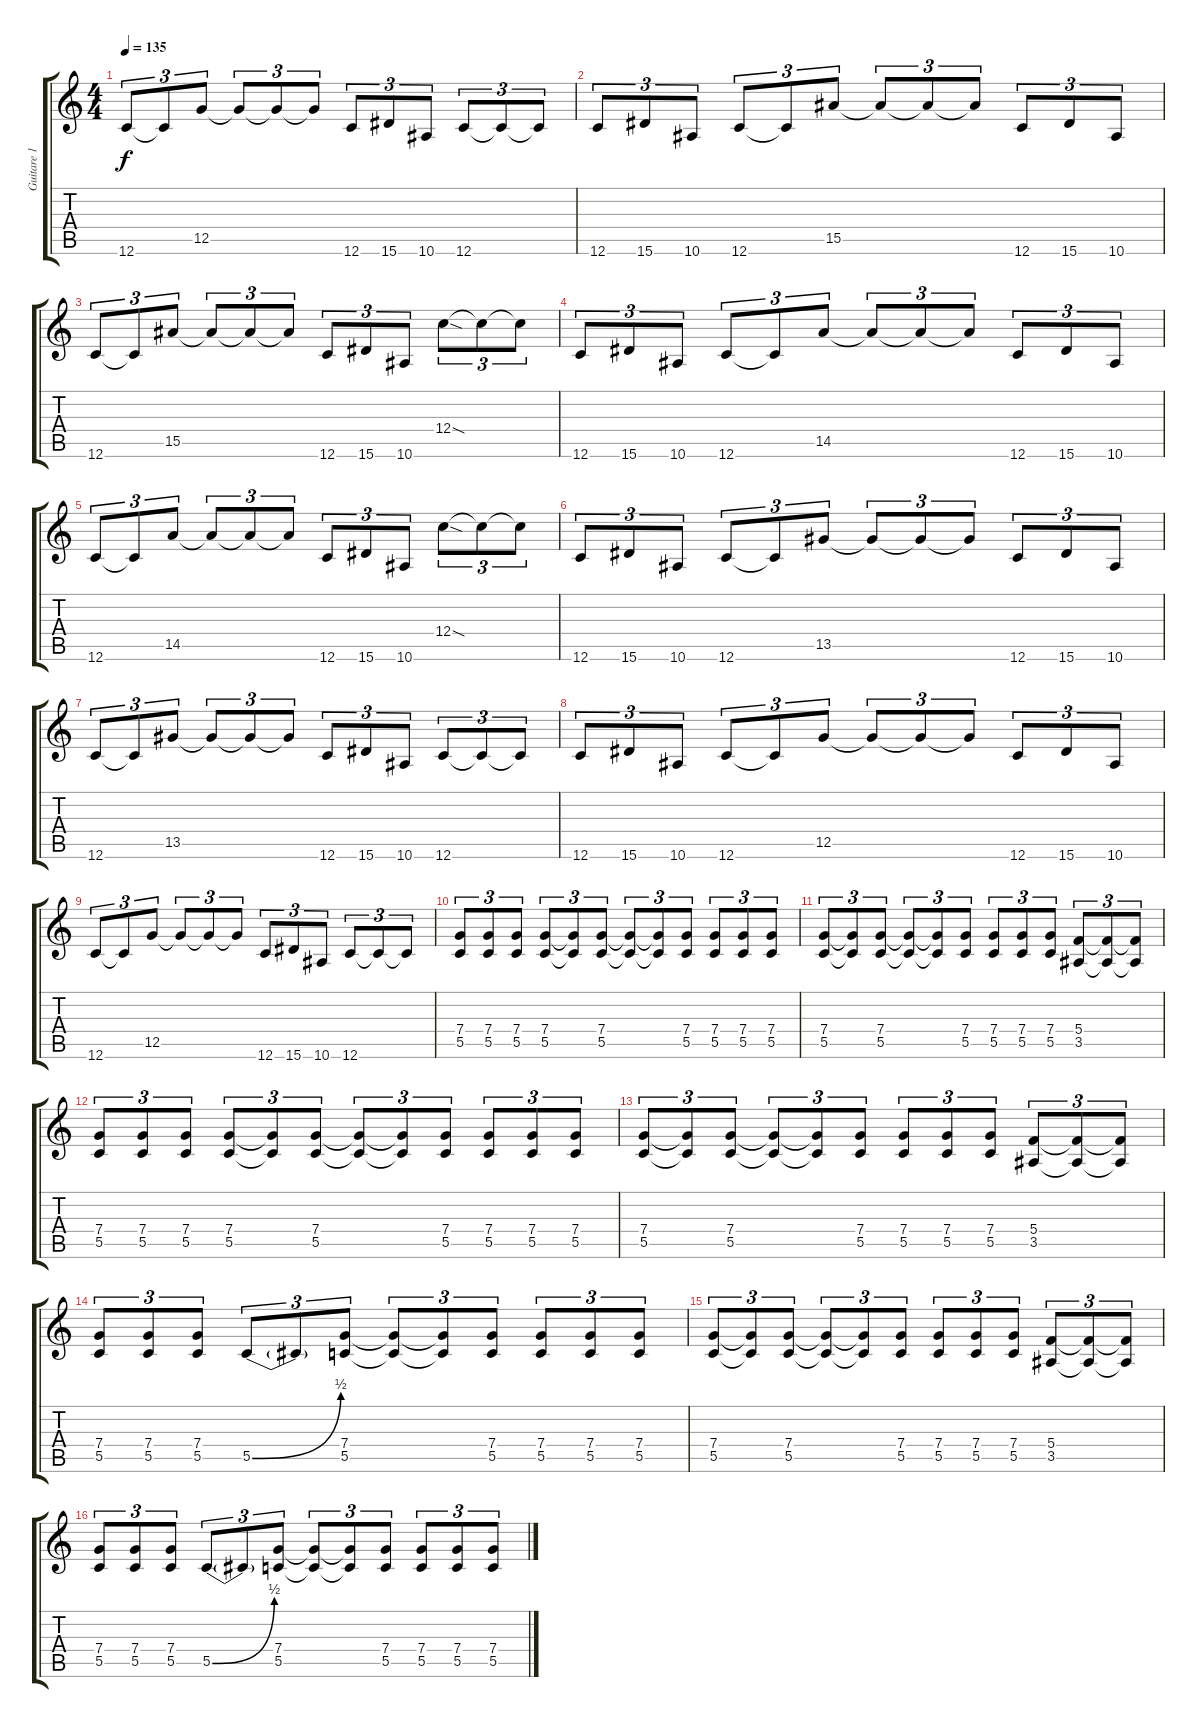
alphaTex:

\track ("Guitare 1" "Guitare 1") {instrument distortionguitar}
\staff {score tabs}
\tuning (D4 A3 F3 C3 G2 C2) {hide}
\ts (4 4)
\tempo 135
\clef g2
\ks c
12.6.8{tu (3 2) dy f} 12.6{t}.8{tu (3 2)} 12.5.8{tu (3 2)} 12.5{t}.8{tu (3 2)} 12.5{t}.8{tu (3 2)} 12.5{t}.8{tu (3 2)} 12.6.8{tu (3 2)} 15.6.8{tu (3 2)} 10.6.8{tu (3 2)} 12.6.8{tu (3 2)} 12.6{t}.8{tu (3 2)} 12.6{t}.8{tu (3 2)} |
12.6.8{tu (3 2)} 15.6.8{tu (3 2)} 10.6.8{tu (3 2)} 12.6.8{tu (3 2)} 12.6{t}.8{tu (3 2)} 15.5.8{tu (3 2)} 15.5{t}.8{tu (3 2)} 15.5{t}.8{tu (3 2)} 15.5{t}.8{tu (3 2)} 12.6.8{tu (3 2)} 15.6.8{tu (3 2)} 10.6.8{tu (3 2)} |
12.6.8{tu (3 2)} 12.6{t}.8{tu (3 2)} 15.5.8{tu (3 2)} 15.5{t}.8{tu (3 2)} 15.5{t}.8{tu (3 2)} 15.5{t}.8{tu (3 2)} 12.6.8{tu (3 2)} 15.6.8{tu (3 2)} 10.6.8{tu (3 2)} 12.4{sod}.8{tu (3 2)} 12.4{t}.8{tu (3 2)} 12.4{t}.8{tu (3 2)} |
12.6.8{tu (3 2)} 15.6.8{tu (3 2)} 10.6.8{tu (3 2)} 12.6.8{tu (3 2)} 12.6{t}.8{tu (3 2)} 14.5.8{tu (3 2)} 14.5{t}.8{tu (3 2)} 14.5{t}.8{tu (3 2)} 14.5{t}.8{tu (3 2)} 12.6.8{tu (3 2)} 15.6.8{tu (3 2)} 10.6.8{tu (3 2)} |
12.6.8{tu (3 2)} 12.6{t}.8{tu (3 2)} 14.5.8{tu (3 2)} 14.5{t}.8{tu (3 2)} 14.5{t}.8{tu (3 2)} 14.5{t}.8{tu (3 2)} 12.6.8{tu (3 2)} 15.6.8{tu (3 2)} 10.6.8{tu (3 2)} 12.4{sod}.8{tu (3 2)} 12.4{t}.8{tu (3 2)} 12.4{t}.8{tu (3 2)} |
12.6.8{tu (3 2)} 15.6.8{tu (3 2)} 10.6.8{tu (3 2)} 12.6.8{tu (3 2)} 12.6{t}.8{tu (3 2)} 13.5.8{tu (3 2)} 13.5{t}.8{tu (3 2)} 13.5{t}.8{tu (3 2)} 13.5{t}.8{tu (3 2)} 12.6.8{tu (3 2)} 15.6.8{tu (3 2)} 10.6.8{tu (3 2)} |
12.6.8{tu (3 2)} 12.6{t}.8{tu (3 2)} 13.5.8{tu (3 2)} 13.5{t}.8{tu (3 2)} 13.5{t}.8{tu (3 2)} 13.5{t}.8{tu (3 2)} 12.6.8{tu (3 2)} 15.6.8{tu (3 2)} 10.6.8{tu (3 2)} 12.6.8{tu (3 2)} 12.6{t}.8{tu (3 2)} 12.6{t}.8{tu (3 2)} |
12.6.8{tu (3 2)} 15.6.8{tu (3 2)} 10.6.8{tu (3 2)} 12.6.8{tu (3 2)} 12.6{t}.8{tu (3 2)} 12.5.8{tu (3 2)} 12.5{t}.8{tu (3 2)} 12.5{t}.8{tu (3 2)} 12.5{t}.8{tu (3 2)} 12.6.8{tu (3 2)} 15.6.8{tu (3 2)} 10.6.8{tu (3 2)} |
12.6.8{tu (3 2)} 12.6{t}.8{tu (3 2)} 12.5.8{tu (3 2)} 12.5{t}.8{tu (3 2)} 12.5{t}.8{tu (3 2)} 12.5{t}.8{tu (3 2)} 12.6.8{tu (3 2)} 15.6.8{tu (3 2)} 10.6.8{tu (3 2)} 12.6.8{tu (3 2)} 12.6{t}.8{tu (3 2)} 12.6{t}.8{tu (3 2)} |
(7.4 5.5).8{tu (3 2)} (7.4 5.5).8{tu (3 2)} (7.4 5.5).8{tu (3 2)} (7.4 5.5).8{tu (3 2)} (7.4{t} 5.5{t}).8{tu (3 2)} (7.4 5.5).8{tu (3 2)} (7.4{t} 5.5{t}).8{tu (3 2)} (7.4{t} 5.5{t}).8{tu (3 2)} (7.4 5.5).8{tu (3 2)} (7.4 5.5).8{tu (3 2)} (7.4 5.5).8{tu (3 2)} (7.4 5.5).8{tu (3 2)} |
(7.4 5.5).8{tu (3 2)} (7.4{t} 5.5{t}).8{tu (3 2)} (7.4 5.5).8{tu (3 2)} (7.4{t} 5.5{t}).8{tu (3 2)} (7.4{t} 5.5{t}).8{tu (3 2)} (7.4 5.5).8{tu (3 2)} (7.4 5.5).8{tu (3 2)} (7.4 5.5).8{tu (3 2)} (7.4 5.5).8{tu (3 2)} (5.4 3.5).8{tu (3 2)} (5.4{t} 3.5{t}).8{tu (3 2)} (5.4{t} 3.5{t}).8{tu (3 2)} |
(7.4 5.5).8{tu (3 2)} (7.4 5.5).8{tu (3 2)} (7.4 5.5).8{tu (3 2)} (7.4 5.5).8{tu (3 2)} (7.4{t} 5.5{t}).8{tu (3 2)} (7.4 5.5).8{tu (3 2)} (7.4{t} 5.5{t}).8{tu (3 2)} (7.4{t} 5.5{t}).8{tu (3 2)} (7.4 5.5).8{tu (3 2)} (7.4 5.5).8{tu (3 2)} (7.4 5.5).8{tu (3 2)} (7.4 5.5).8{tu (3 2)} |
(7.4 5.5).8{tu (3 2)} (7.4{t} 5.5{t}).8{tu (3 2)} (7.4 5.5).8{tu (3 2)} (7.4{t} 5.5{t}).8{tu (3 2)} (7.4{t} 5.5{t}).8{tu (3 2)} (7.4 5.5).8{tu (3 2)} (7.4 5.5).8{tu (3 2)} (7.4 5.5).8{tu (3 2)} (7.4 5.5).8{tu (3 2)} (5.4 3.5).8{tu (3 2)} (5.4{t} 3.5{t}).8{tu (3 2)} (5.4{t} 3.5{t}).8{tu (3 2)} |
(7.4 5.5).8{tu (3 2)} (7.4 5.5).8{tu (3 2)} (7.4 5.5).8{tu (3 2)} 5.5{be (bend 0 0 60 2)}.8{tu (3 2)} 5.5{t}.8{tu (3 2)} (7.4 5.5).8{tu (3 2)} (7.4{t} 5.5{t}).8{tu (3 2)} (7.4{t} 5.5{t}).8{tu (3 2)} (7.4 5.5).8{tu (3 2)} (7.4 5.5).8{tu (3 2)} (7.4 5.5).8{tu (3 2)} (7.4 5.5).8{tu (3 2)} |
(7.4 5.5).8{tu (3 2)} (7.4{t} 5.5{t}).8{tu (3 2)} (7.4 5.5).8{tu (3 2)} (7.4{t} 5.5{t}).8{tu (3 2)} (7.4{t} 5.5{t}).8{tu (3 2)} (7.4 5.5).8{tu (3 2)} (7.4 5.5).8{tu (3 2)} (7.4 5.5).8{tu (3 2)} (7.4 5.5).8{tu (3 2)} (5.4 3.5).8{tu (3 2)} (5.4{t} 3.5{t}).8{tu (3 2)} (5.4{t} 3.5{t}).8{tu (3 2)} |
(7.4 5.5).8{tu (3 2)} (7.4 5.5).8{tu (3 2)} (7.4 5.5).8{tu (3 2)} 5.5{be (bend 0 0 60 2)}.8{tu (3 2)} 5.5{t}.8{tu (3 2)} (7.4 5.5).8{tu (3 2)} (7.4{t} 5.5{t}).8{tu (3 2)} (7.4{t} 5.5{t}).8{tu (3 2)} (7.4 5.5).8{tu (3 2)} (7.4 5.5).8{tu (3 2)} (7.4 5.5).8{tu (3 2)} (7.4 5.5).8{tu (3 2)}
